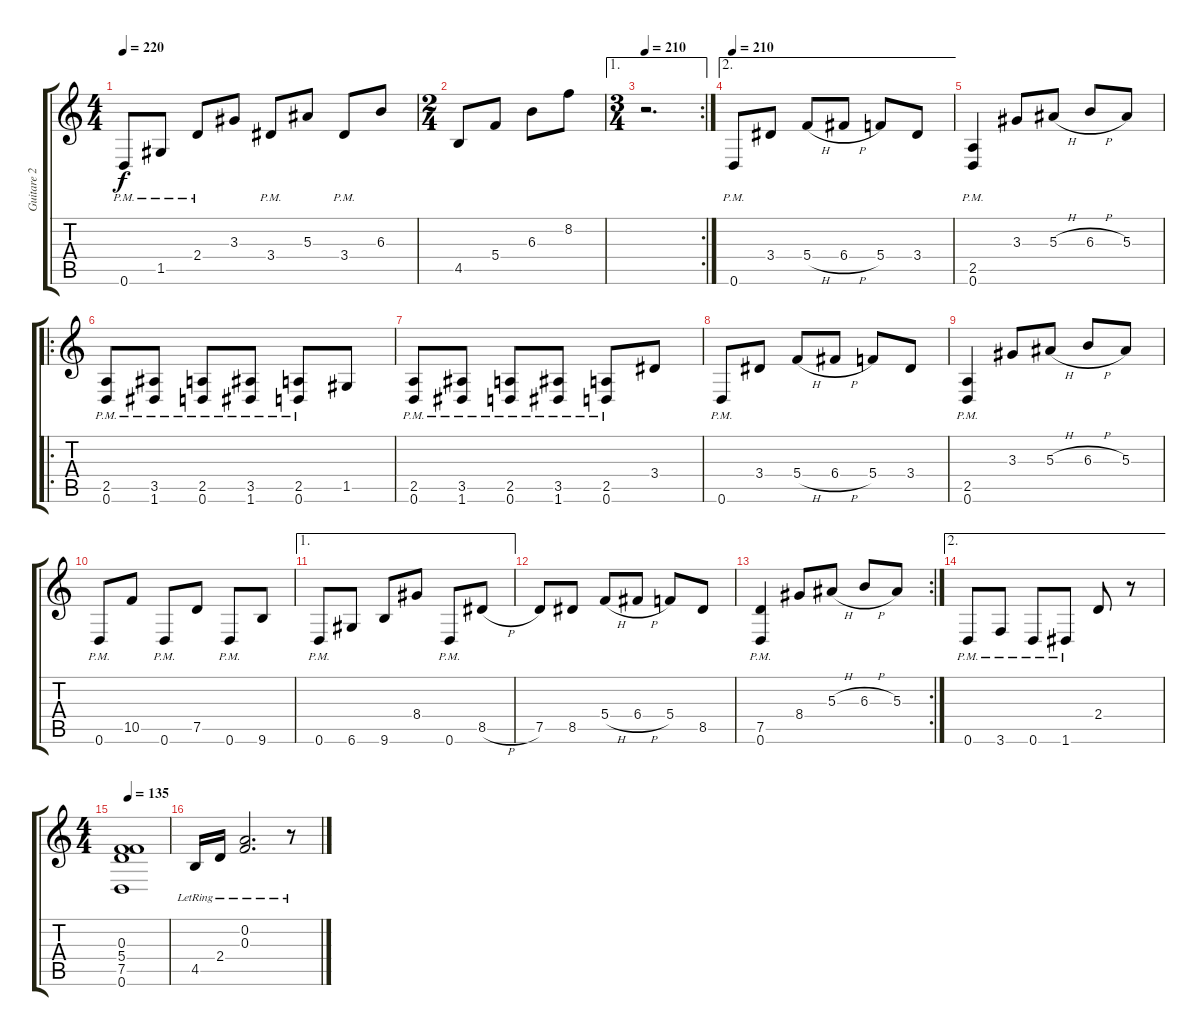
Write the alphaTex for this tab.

\track ("Guitare 2" "Guitare 2") {instrument distortionguitar}
\staff {score tabs}
\tuning (D4 A3 F3 C3 G2 D2) {hide}
\ts (4 4)
\tempo 220
\clef g2
\ks c
0.6{pm}.8{dy f} 1.5{pm}.8 2.4{pm}.8 3.3.8 3.4{pm}.8 5.3.8 3.4{pm}.8 6.3.8 |
\ts (2 4)
4.5.8 5.4.8 6.3.8 8.2.8 |
\ae 1
\rc 2
\ts (3 4)
\tempo 210
r.2{d} |
\ae 2
\tempo 210
0.6{pm}.8 3.4.8 5.4{h}.8 6.4{h}.8 5.4.8 3.4.8 |
(2.5{pm} 0.6{pm}).4 3.3.8 5.3{h}.8 6.3{h}.8 5.3.8 |
\ro
(2.5{pm} 0.6{pm}).8 (3.5{pm} 1.6{pm}).8 (2.5{pm} 0.6{pm}).8 (3.5{pm} 1.6{pm}).8 (2.5{pm} 0.6{pm}).8 1.5.8 |
(2.5{pm} 0.6{pm}).8 (3.5{pm} 1.6{pm}).8 (2.5{pm} 0.6{pm}).8 (3.5{pm} 1.6{pm}).8 (2.5{pm} 0.6{pm}).8 3.4.8 |
0.6{pm}.8 3.4.8 5.4{h}.8 6.4{h}.8 5.4.8 3.4.8 |
(2.5{pm} 0.6{pm}).4 3.3.8 5.3{h}.8 6.3{h}.8 5.3.8 |
0.6{pm}.8 10.5.8 0.6{pm}.8 7.5.8 0.6{pm}.8 9.6.8 |
\ae 1
0.6{pm}.8 6.6.8 9.6.8 8.4.8 0.6{pm}.8 8.5{h}.8 |
7.5.8 8.5.8 5.4{h}.8 6.4{h}.8 5.4.8 8.5.8 |
\rc 2
(7.5{pm} 0.6{pm}).4 8.4.8 5.3{h}.8 6.3{h}.8 5.3.8 |
\ae 2
0.6{pm}.8 3.6{pm}.8 0.6{pm}.8 1.6{pm}.8 2.4.8 r.8 |
\ts (4 4)
\tempo 135
(0.3 5.4 7.5 0.6).1 |
4.5{lr}.16 2.4{lr}.16 (0.2{lr} 0.3{lr}).2{d} r.8
